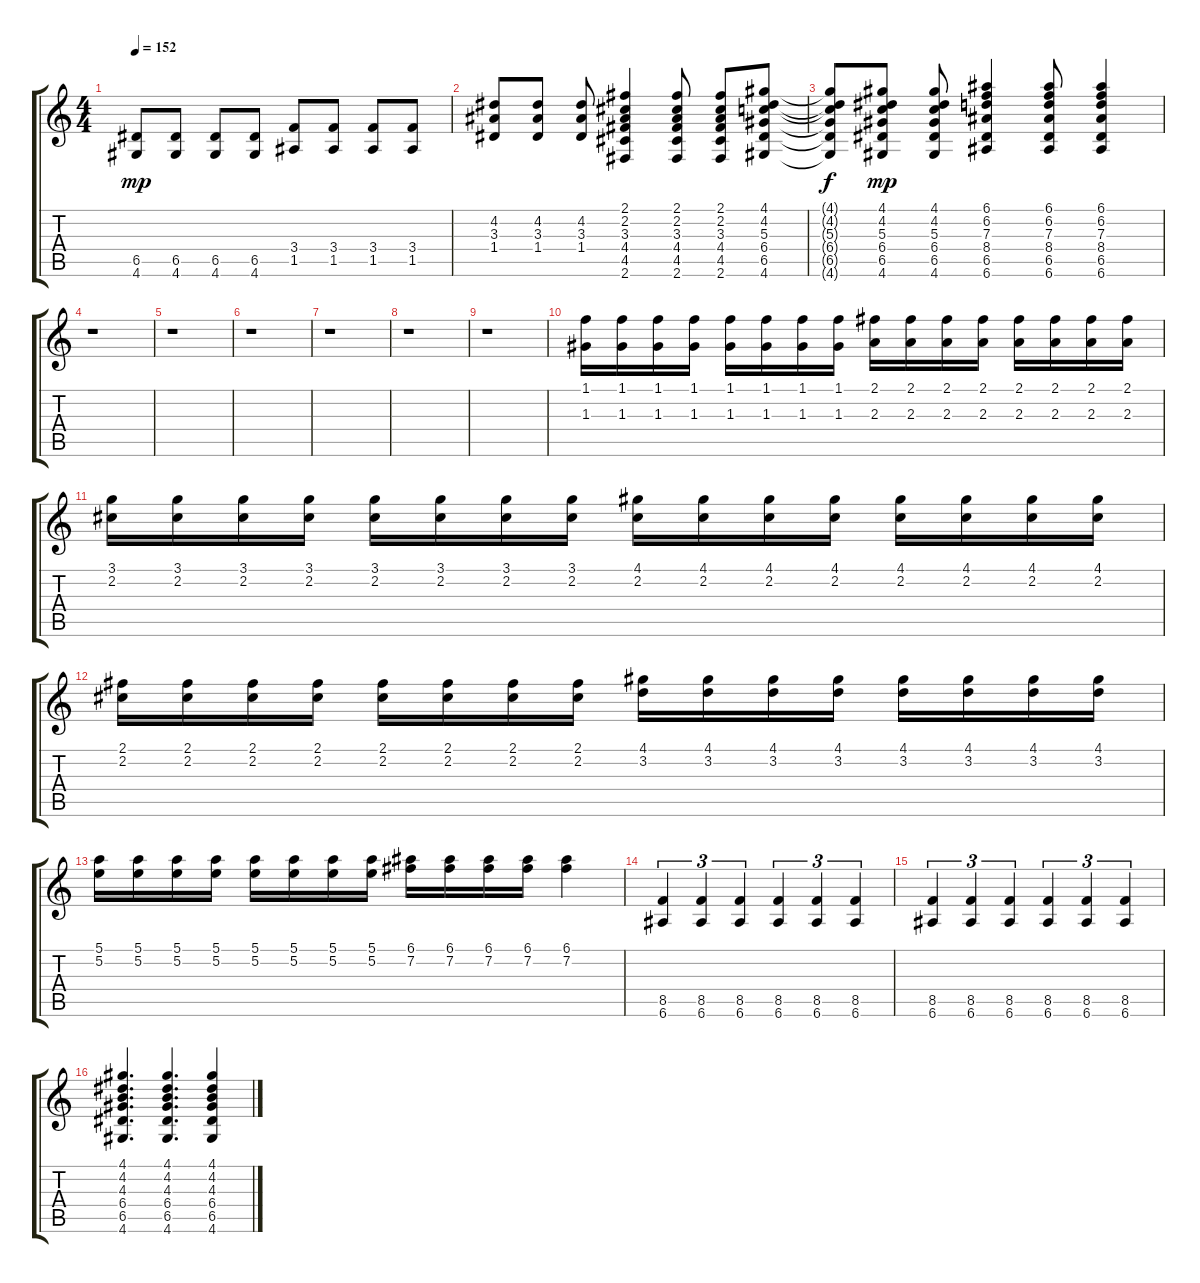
\track "" {instrument acousticguitarsteel}
\staff {score tabs}
\tuning (E4 B3 G3 D3 A2 E2) {hide}
\ts (4 4)
\tempo 152
\clef g2
\ks c
(6.5 4.6).8{dy mp} (6.5 4.6).8 (6.5 4.6).8 (6.5 4.6).8 (3.4 1.5).8 (3.4 1.5).8 (3.4 1.5).8 (3.4 1.5).8 |
(4.2 3.3 1.4).8 (4.2 3.3 1.4).8 (4.2 3.3 1.4).8 (2.1 2.2 3.3 4.4 4.5 2.6).4 (2.1 2.2 3.3 4.4 4.5 2.6).8 (2.1 2.2 3.3 4.4 4.5 2.6).8 (4.1 4.2 5.3 6.4 6.5 4.6).8 |
(4.1{t} 4.2{t} 5.3{t} 6.4{t} 6.5{t} 4.6{t}).8{dy f} (4.1 4.2 5.3 6.4 6.5 4.6).8{dy mp} (4.1 4.2 5.3 6.4 6.5 4.6).8 (6.1 6.2 7.3 8.4 6.5 6.6).4 (6.1 6.2 7.3 8.4 6.5 6.6).8 (6.1 6.2 7.3 8.4 6.5 6.6).4 |
r.1 |
r.1 |
r.1 |
r.1 |
r.1 |
r.1 |
(1.1 1.3).16 (1.1 1.3).16 (1.1 1.3).16 (1.1 1.3).16 (1.1 1.3).16 (1.1 1.3).16 (1.1 1.3).16 (1.1 1.3).16 (2.1 2.3).16 (2.1 2.3).16 (2.1 2.3).16 (2.1 2.3).16 (2.1 2.3).16 (2.1 2.3).16 (2.1 2.3).16 (2.1 2.3).16 |
(3.1 2.2).16 (3.1 2.2).16 (3.1 2.2).16 (3.1 2.2).16 (3.1 2.2).16 (3.1 2.2).16 (3.1 2.2).16 (3.1 2.2).16 (4.1 2.2).16 (4.1 2.2).16 (4.1 2.2).16 (4.1 2.2).16 (4.1 2.2).16 (4.1 2.2).16 (4.1 2.2).16 (4.1 2.2).16 |
(2.1 2.2).16 (2.1 2.2).16 (2.1 2.2).16 (2.1 2.2).16 (2.1 2.2).16 (2.1 2.2).16 (2.1 2.2).16 (2.1 2.2).16 (4.1 3.2).16 (4.1 3.2).16 (4.1 3.2).16 (4.1 3.2).16 (4.1 3.2).16 (4.1 3.2).16 (4.1 3.2).16 (4.1 3.2).16 |
(5.1 5.2).16 (5.1 5.2).16 (5.1 5.2).16 (5.1 5.2).16 (5.1 5.2).16 (5.1 5.2).16 (5.1 5.2).16 (5.1 5.2).16 (6.1 7.2).16 (6.1 7.2).16 (6.1 7.2).16 (6.1 7.2).16 (6.1 7.2).4 |
(8.5 6.6).4{tu (3 2)} (8.5 6.6).4{tu (3 2)} (8.5 6.6).4{tu (3 2)} (8.5 6.6).4{tu (3 2)} (8.5 6.6).4{tu (3 2)} (8.5 6.6).4{tu (3 2)} |
(8.5 6.6).4{tu (3 2)} (8.5 6.6).4{tu (3 2)} (8.5 6.6).4{tu (3 2)} (8.5 6.6).4{tu (3 2)} (8.5 6.6).4{tu (3 2)} (8.5 6.6).4{tu (3 2)} |
(4.1 4.2 4.3 6.4 6.5 4.6).4{d} (4.1 4.2 4.3 6.4 6.5 4.6).4{d} (4.1 4.2 4.3 6.4 6.5 4.6).4
